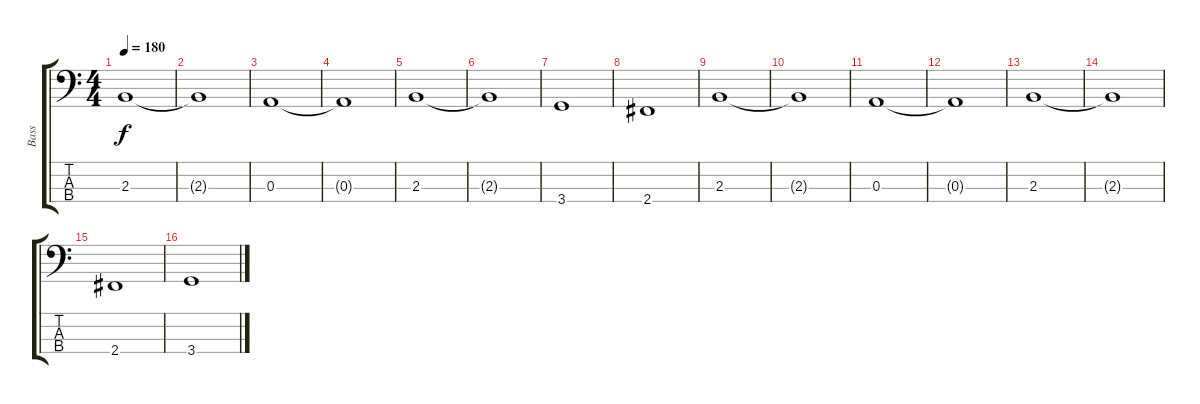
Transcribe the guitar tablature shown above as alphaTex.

\track ("Bass" "Bass") {instrument electricbassfinger}
\staff {score tabs}
\tuning (G2 D2 A1 E1) {hide}
\ts (4 4)
\tempo 180
\clef f4
\ks c
2.3.1{dy f} |
2.3{t}.1 |
0.3.1 |
0.3{t}.1 |
2.3.1 |
2.3{t}.1 |
3.4.1 |
2.4.1 |
2.3.1 |
2.3{t}.1 |
0.3.1 |
0.3{t}.1 |
2.3.1 |
2.3{t}.1 |
2.4.1 |
3.4.1
